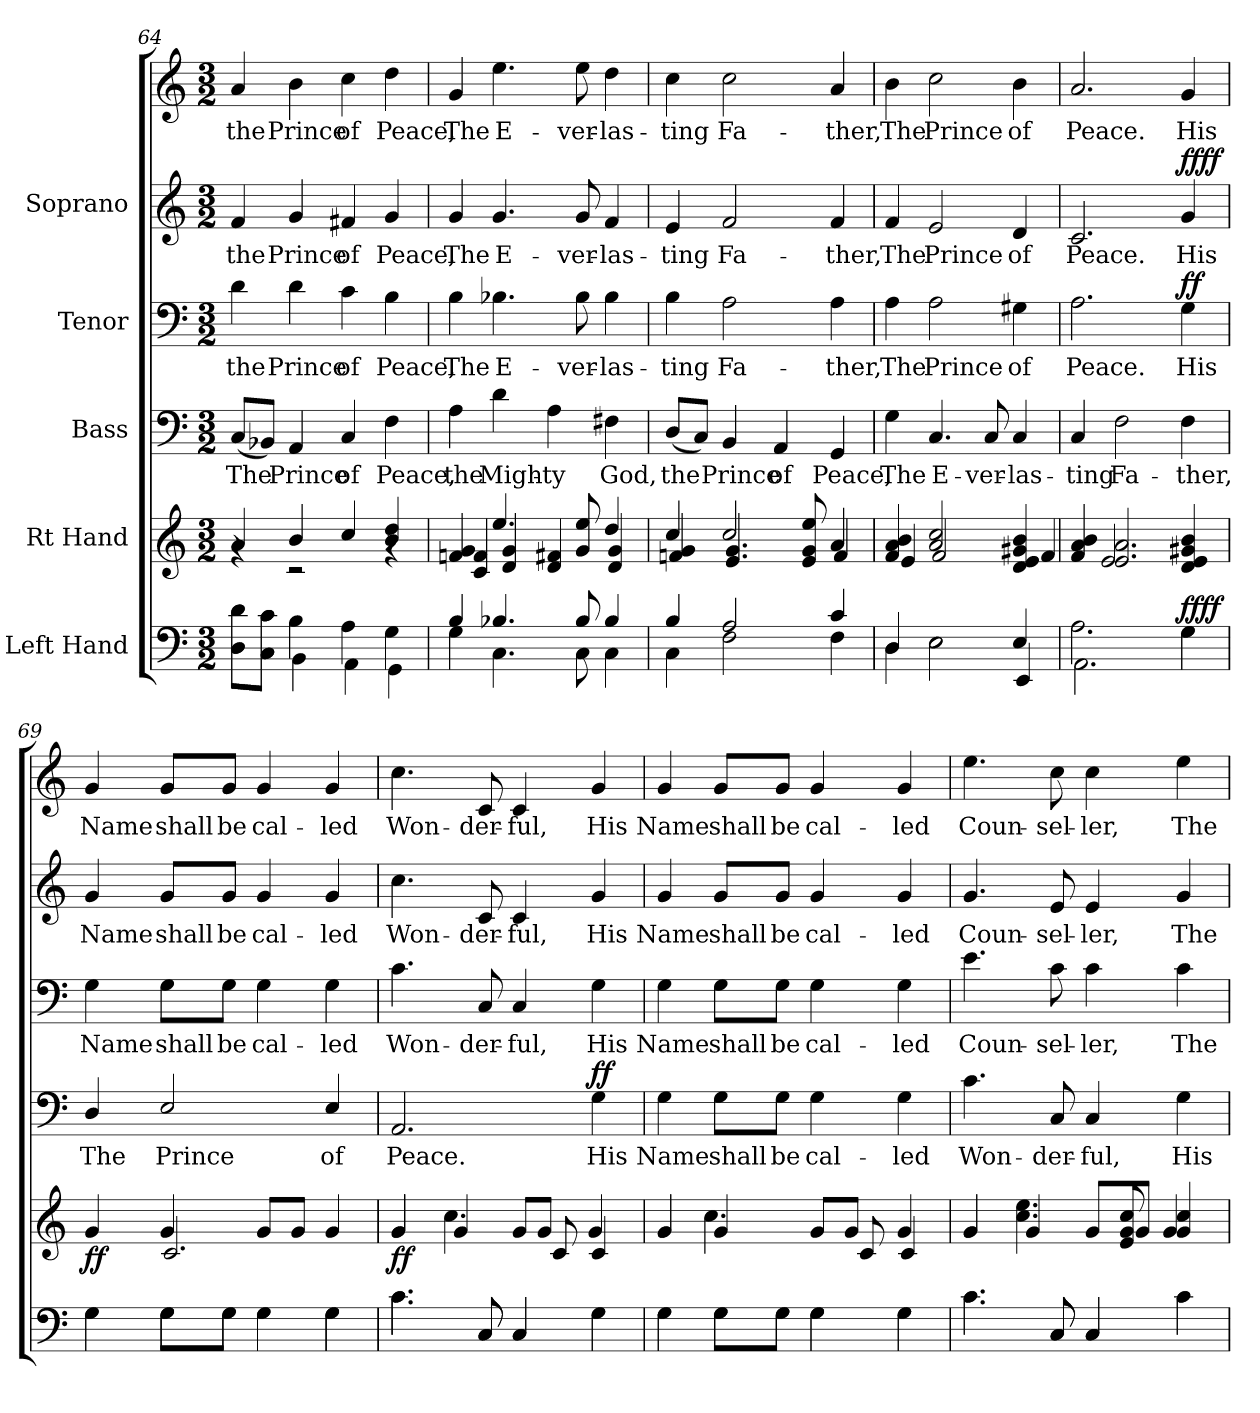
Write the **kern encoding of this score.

**kern	**dynam	**kern	**dynam	**kern	**text	**dynam	**kern	**text	**dynam	**kern	**text	**kern	**text	**dynam
*part5	*part5	*part4	*part4	*part3	*part3	*part3	*part2	*part2	*part2	*part1	*part1	*part1	*part1	*part1
*staff6	*staff6	*staff5	*staff5	*staff4	*staff4	*staff4	*staff3	*staff3	*staff3	*staff2	*staff2	*staff1	*staff1	*staff1/2
*I"Left Hand	*	*I"Rt Hand	*	*I"Bass	*	*	*I"Tenor	*	*	*I"Soprano	*	*	*	*
*clefF4	*	*clefG2	*	*clefF4	*	*	*clefF4	*	*	*clefG2	*	*clefG2	*	*
*M3/2	*	*M3/2	*	*M3/2	*	*	*M3/2	*	*	*M3/2	*	*M3/2	*	*
=64	=64	=64	=64	=64	=64	=64	=64	=64	=64	=64	=64	=64	=64	=64
*^	*	*^	*	*	*	*	*	*	*	*	*	*	*	*
!	!	!	!	!	!	!	!LO:LY:b	!	!	!LO:LY:b	!	!	!LO:LY:b	!	!LO:LY:a	!
8d\ 8D\L	8d\ 8D\L	.	4a/	4rf	.	(<8C/L	The	.	4d\	the	.	4f/	the	4a/	the	.
!	!	!	!	!	!	!	!LO:LY:b	!	!	!	!	!	!	!	!	!
8c\ 8C\J	8c\ 8C\J	.	.	.	.	8BB-X/J)	.	.	.	.	.	.	.	.	.	.
!	!	!	!	!	!	!	!LO:LY:b	!	!	!LO:LY:b	!	!	!LO:LY:b	!	!LO:LY:a	!
4B\	4BB\	.	4b/	2r	.	4AA/	Prince	.	4d\	Prince	.	4g/	Prince	4b\	Prince	.
!	!	!	!	!	!	!	!LO:LY:b	!	!	!LO:LY:b	!	!	!LO:LY:b	!	!LO:LY:a	!
4A\	4AA\	.	4cc/	.	.	4C/	of	.	4c\	of	.	4f#X/	of	4cc\	of	.
!	!	!	!	!	!	!	!LO:LY:b	!	!	!LO:LY:b	!	!	!LO:LY:b	!	!LO:LY:a	!
4G\	4GG\	.	4dd/ 4b/	4rf	.	4F\	Peace,	.	4B\	Peace,	.	4g/	Peace,	4dd\	Peace,	.
=65	=65	=65	=65	=65	=65	=65	=65	=65	=65	=65	=65	=65	=65	=65	=65	=65
!	!	!	!	!	!	!	!LO:LY:b	!	!	!LO:LY:b	!	!	!LO:LY:b	!	!LO:LY:a	!
4B/	4G\	.	4g/ 4fn/	4f/ 4c/	.	4A\	the	.	4B\	The	.	4g/	-The	4g/	The	.
!	!	!	!	!	!	!	!LO:LY:b	!	!	!LO:LY:b	!	!	!LO:LY:b	!	!LO:LY:a	!
4.B-X/	4.C\	.	4.ee/	4g/ 4d/	.	4d\	Migh-	.	4.B-X\	E-	.	4.g/	E-	4.ee\	E-	.
!	!	!	!	!	!	!	!LO:LY:b	!	!	!	!	!	!	!	!	!
.	.	.	.	4f#X/ 4d/	.	4A\	-ty	.	.	.	.	.	.	.	.	.
!	!	!	!	!	!	!	!	!	!	!LO:LY:b	!	!	!LO:LY:b	!	!LO:LY:a	!
8B-/	8C\	.	8ee/ 8g/	.	.	.	.	.	8B-\	-ver-	.	8g/	-ver-	8ee\	-ver-	.
!	!	!	!	!	!	!	!LO:LY:b	!	!	!LO:LY:b	!	!	!LO:LY:b	!	!LO:LY:a	!
4B-/	4C\	.	4dd/	4g/ 4d/	.	4F#X\	God,	.	4B-\	-las-	.	4f/	-las-	4dd\	-las-	.
=66	=66	=66	=66	=66	=66	=66	=66	=66	=66	=66	=66	=66	=66	=66	=66	=66
!	!	!	!	!	!	!	!LO:LY:b	!	!	!LO:LY:b	!	!	!LO:LY:b	!	!LO:LY:a	!
4B/	4C\	.	4cc/	4g/ 4fn/	.	(<8D/L	the	.	4B\	-ting	.	4e/	ting	4cc\	-ting	.
!	!	!	!	!	!	!	!LO:LY:b	!	!	!	!	!	!	!	!	!
.	.	.	.	.	.	8C/J)	.	.	.	.	.	.	.	.	.	.
!	!	!	!	!	!	!	!LO:LY:b	!	!	!LO:LY:b	!	!	!LO:LY:b	!	!LO:LY:a	!
2A/	2F\	.	2cc/	4.g/ 4.e/	.	4BB/	Prince	.	2A\	Fa-	.	2f/	Fa-	2cc\	Fa-	.
!	!	!	!	!	!	!	!LO:LY:b	!	!	!	!	!	!	!	!	!
.	.	.	.	.	.	4AA/	of	.	.	.	.	.	.	.	.	.
.	.	.	.	8ee/ 8g/ 8e/	.	.	.	.	.	.	.	.	.	.	.	.
!	!	!	!	!	!	!	!LO:LY:b	!	!	!LO:LY:b	!	!	!LO:LY:b	!	!LO:LY:a	!
4c/	4F\	.	4a/	4f/	.	4GG/	Peace,	.	4A\	-ther,	.	4f/	-ther,	4a/	-ther,	.
=67	=67	=67	=67	=67	=67	=67	=67	=67	=67	=67	=67	=67	=67	=67	=67	=67
!	!	!	!	!	!	!	!LO:LY:b	!	!	!LO:LY:b	!	!	!LO:LY:b	!	!LO:LY:a	!
4D/	4D\	.	4b/ 4a/ 4f/	4e/	.	4G\	The	.	4A\	The	.	4f/	The	4b\	The	.
!	!	!	!	!	!	!	!LO:LY:b	!	!	!LO:LY:b	!	!	!LO:LY:b	!	!LO:LY:a	!
2E\	2E\	.	2cc/ 2a/	2f/	.	4.C/	E-	.	2A\	Prince	.	2e/	Prince	2cc\	Prince	.
!	!	!	!	!	!	!	!LO:LY:b	!	!	!	!	!	!	!	!	!
.	.	.	.	.	.	8C/	-ver-	.	.	.	.	.	.	.	.	.
!	!	!	!	!	!	!	!LO:LY:b	!	!	!LO:LY:b	!	!	!LO:LY:b	!	!LO:LY:a	!
4E/	4EE/	.	4b/ 4g#X/ 4e/ 4d/	4f/	.	4C/	-las-	.	4G#X\	of	.	4d/	of	4b\	of	.
!!LO:PB:g=z
=68	=68	=68	=68	=68	=68	=68	=68	=68	=68	=68	=68	=68	=68	=68	=68	=68
!	!	!	!	!	!	!	!LO:LY:b	!	!	!LO:LY:b	!	!	!LO:LY:b	!	!LO:LY:a	!
2.A\	2.AA\	.	4ryy	4b/ 4a/ 4f/	.	4C/	-ting	.	2.A\	Peace.	.	2.c/	Peace.	2.a/	Peace.	.
!	!	!	!	!	!	!	!LO:LY:b	!	!	!	!	!	!	!	!	!
.	.	.	2.a/ 2.e/	2e/	.	2F\	Fa-	.	.	.	.	.	.	.	.	.
!	!	!LO:DY:a	!	!	!	!	!LO:LY:b	!	!	!LO:LY:b	!	!	!LO:LY:b	!	!LO:LY:a	!
!	!	!LO:DY:n=1:a	!	!	!	!	!	!	!	!	!LO:DY:a	!	!	!	!	!LO:DY:a=2
!	!	!	!	!	!	!	!	!	!	!	!	!	!	!	!	!LO:DY:n=1:b
4G\	4G\	ff ff	.	4b/ 4g#X/ 4e/ 4d/	.	4F\	-ther,	.	4G\	His	ff	4g/	His	4g/	His	ff ff
=69	=69	=69	=69	=69	=69	=69	=69	=69	=69	=69	=69	=69	=69	=69	=69	=69
!	!	!	!	!	!LO:DY:b	!	!LO:LY:b	!	!	!LO:LY:b	!	!	!LO:LY:b	!	!LO:LY:a	!
4G\	4G\	.	4g/	4ryy	ff	4D/	The	.	4G\	Name	.	4g/	Name	4g/	Name	.
!	!	!	!	!	!	!	!LO:LY:b	!	!	!LO:LY:b	!	!	!LO:LY:b	!	!LO:LY:a	!
8G\L	8G\L	.	4g/	2.c/	.	2E/	Prince	.	8G\L	shall	.	8g/L	shall	8g/L	shall	.
!	!	!	!	!	!	!	!	!	!	!LO:LY:b	!	!	!LO:LY:b	!	!LO:LY:a	!
8G\J	8G\J	.	.	.	.	.	.	.	8G\J	be	.	8g/J	be	8g/J	be	.
!	!	!	!	!	!	!	!	!	!	!LO:LY:b	!	!	!LO:LY:b	!	!LO:LY:a	!
4G\	4G\	.	8g/L	.	.	.	.	.	4G\	cal-	.	4g/	cal-	4g/	cal-	.
.	.	.	8g/J	.	.	.	.	.	.	.	.	.	.	.	.	.
!	!	!	!	!	!	!	!LO:LY:b	!	!	!LO:LY:b	!	!	!LO:LY:b	!	!LO:LY:a	!
4G\	4G\	.	4g/	.	.	4E/	of	.	4G\	-led	.	4g/	-led	4g/	-led	.
=70	=70	=70	=70	=70	=70	=70	=70	=70	=70	=70	=70	=70	=70	=70	=70	=70
!	!	!	!	!	!LO:DY:b	!	!LO:LY:b	!	!	!LO:LY:b	!	!	!LO:LY:b	!	!LO:LY:a	!
4.c\	4.c\	.	4g/	4g/	ff	2.AA/	Peace.	.	4.c\	Won-	.	4.cc\	Won-	4.cc\	Won-	.
.	.	.	4.cc\	4g/	.	.	.	.	.	.	.	.	.	.	.	.
!	!	!	!	!	!	!	!	!	!	!LO:LY:b	!	!	!LO:LY:b	!	!LO:LY:a	!
8C/	8C/	.	.	.	.	.	.	.	8C/	-der-	.	8c/	-der-	8c/	-der-	.
!	!	!	!	!	!	!	!	!	!	!LO:LY:b	!	!	!LO:LY:b	!	!LO:LY:a	!
4C/	4C/	.	.	8g/L	.	.	.	.	4C/	-ful,	.	4c/	-ful,	4c/	-ful,	.
.	.	.	8c/	8g/J	.	.	.	.	.	.	.	.	.	.	.	.
!	!	!	!	!	!	!	!LO:LY:b	!LO:DY:a	!	!LO:LY:b	!	!	!LO:LY:b	!	!LO:LY:a	!
4G\	4G\	.	4c/	4g/	.	4G\	His	ff	4G\	His	.	4g/	His	4g/	His	.
=71	=71	=71	=71	=71	=71	=71	=71	=71	=71	=71	=71	=71	=71	=71	=71	=71
!	!	!	!	!	!	!	!LO:LY:b	!	!	!LO:LY:b	!	!	!LO:LY:b	!	!LO:LY:a	!
4G\	4G\	.	4g/	4g/	.	4G\	Name	.	4G\	Name	.	4g/	Name	4g/	Name	.
!	!	!	!	!	!	!	!LO:LY:b	!	!	!LO:LY:b	!	!	!LO:LY:b	!	!LO:LY:a	!
8G\L	8G\L	.	4g/	4.cc\	.	8G\L	shall	.	8G\L	shall	.	8g/L	shall	8g/L	shall	.
!	!	!	!	!	!	!	!LO:LY:b	!	!	!LO:LY:b	!	!	!LO:LY:b	!	!LO:LY:a	!
8G\J	8G\J	.	.	.	.	8G\J	be	.	8G\J	be	.	8g/J	be	8g/J	be	.
!	!	!	!	!	!	!	!LO:LY:b	!	!	!LO:LY:b	!	!	!LO:LY:b	!	!LO:LY:a	!
4G\	4G\	.	8g/L	.	.	4G\	cal-	.	4G\	cal-	.	4g/	cal-	4g/	cal-	.
.	.	.	8g/J	8c/	.	.	.	.	.	.	.	.	.	.	.	.
!	!	!	!	!	!	!	!LO:LY:b	!	!	!LO:LY:b	!	!	!LO:LY:b	!	!LO:LY:a	!
4G\	4G\	.	4g/	4c/	.	4G\	-led	.	4G\	-led	.	4g/	-led	4g/	-led	.
=72	=72	=72	=72	=72	=72	=72	=72	=72	=72	=72	=72	=72	=72	=72	=72	=72
!	!	!	!	!	!	!	!LO:LY:b	!	!	!LO:LY:b	!	!	!LO:LY:b	!	!LO:LY:a	!
4.c\	4.c\	.	4g/	4g/	.	4.c\	Won-	.	4.e\	Coun-	.	4.g/	Coun-	4.ee\	Coun-	.
.	.	.	4.ee\ 4.cc\	4g/	.	.	.	.	.	.	.	.	.	.	.	.
!	!	!	!	!	!	!	!LO:LY:b	!	!	!LO:LY:b	!	!	!LO:LY:b	!	!LO:LY:a	!
8C/	8C/	.	.	.	.	8C/	-der-	.	8c\	-sel-	.	8e/	-sel-	8cc\	-sel-	.
!	!	!	!	!	!	!	!LO:LY:b	!	!	!LO:LY:b	!	!	!LO:LY:b	!	!LO:LY:a	!
4C/	4C/	.	.	8g/L	.	4C/	-ful,	.	4c\	-ler,	.	4e/	-ler,	4cc\	-ler,	.
.	.	.	8cc/ 8g/ 8e/	8g/J	.	.	.	.	.	.	.	.	.	.	.	.
!	!	!	!	!	!	!	!LO:LY:b	!	!	!LO:LY:b	!	!	!LO:LY:b	!	!LO:LY:a	!
4c\	4c\	.	4cc/ 4g/	4g/	.	4G\	His	.	4c\	The	.	4g/	The	4ee\	The	.
*v	*v	*	*	*	*	*	*	*	*	*	*	*	*	*	*	*
*	*	*v	*v	*	*	*	*	*	*	*	*	*	*	*	*
=	=	=	=	=	=	=	=	=	=	=	=	=	=	=
*-	*-	*-	*-	*-	*-	*-	*-	*-	*-	*-	*-	*-	*-	*-
